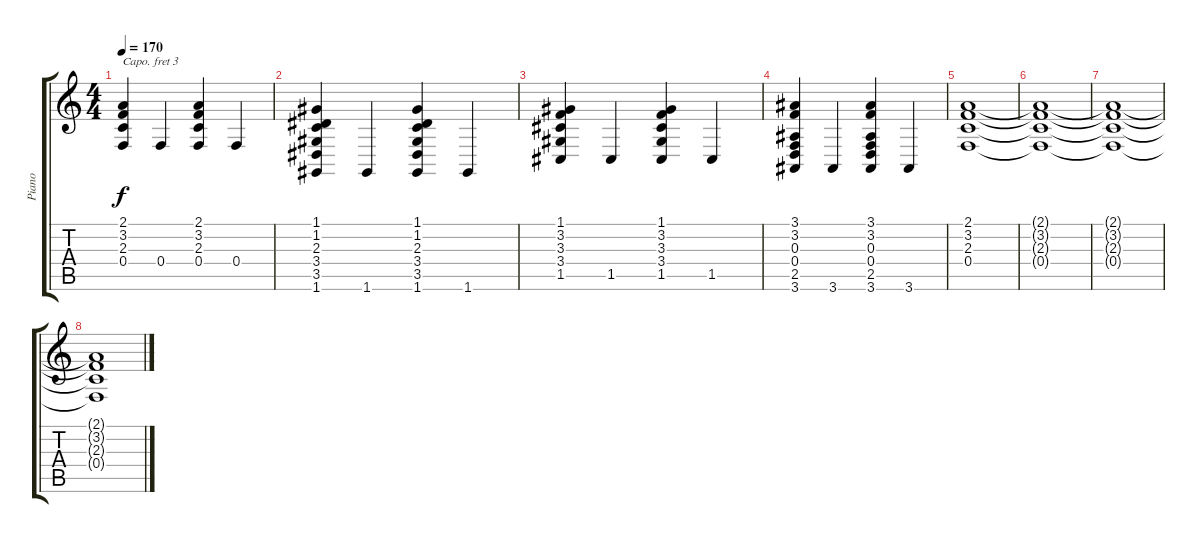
\track ("Piano" "Piano") {instrument acousticgrandpiano}
\staff {score tabs}
\capo 3
\tuning (E4 B3 G3 D3 A2 E2) {hide}
\ts (4 4)
\tempo 170
\clef g2
\ks c
(2.1 3.2 2.3 0.4).4{dy f} 0.4.4 (2.1 3.2 2.3 0.4).4 0.4.4 |
(1.1 1.2 2.3 3.4 3.5 1.6).4 1.6.4 (1.1 1.2 2.3 3.4 3.5 1.6).4 1.6.4 |
(1.1 3.2 3.3 3.4 1.5).4 1.5.4 (1.1 3.2 3.3 3.4 1.5).4 1.5.4 |
(3.1 3.2 0.3 0.4 2.5 3.6).4 3.6.4 (3.1 3.2 0.3 0.4 2.5 3.6).4 3.6.4 |
(2.1 3.2 2.3 0.4).1 |
(2.1{t} 3.2{t} 2.3{t} 0.4{t}).1 |
(2.1{t} 3.2{t} 2.3{t} 0.4{t}).1 |
(2.1{t} 3.2{t} 2.3{t} 0.4{t}).1
